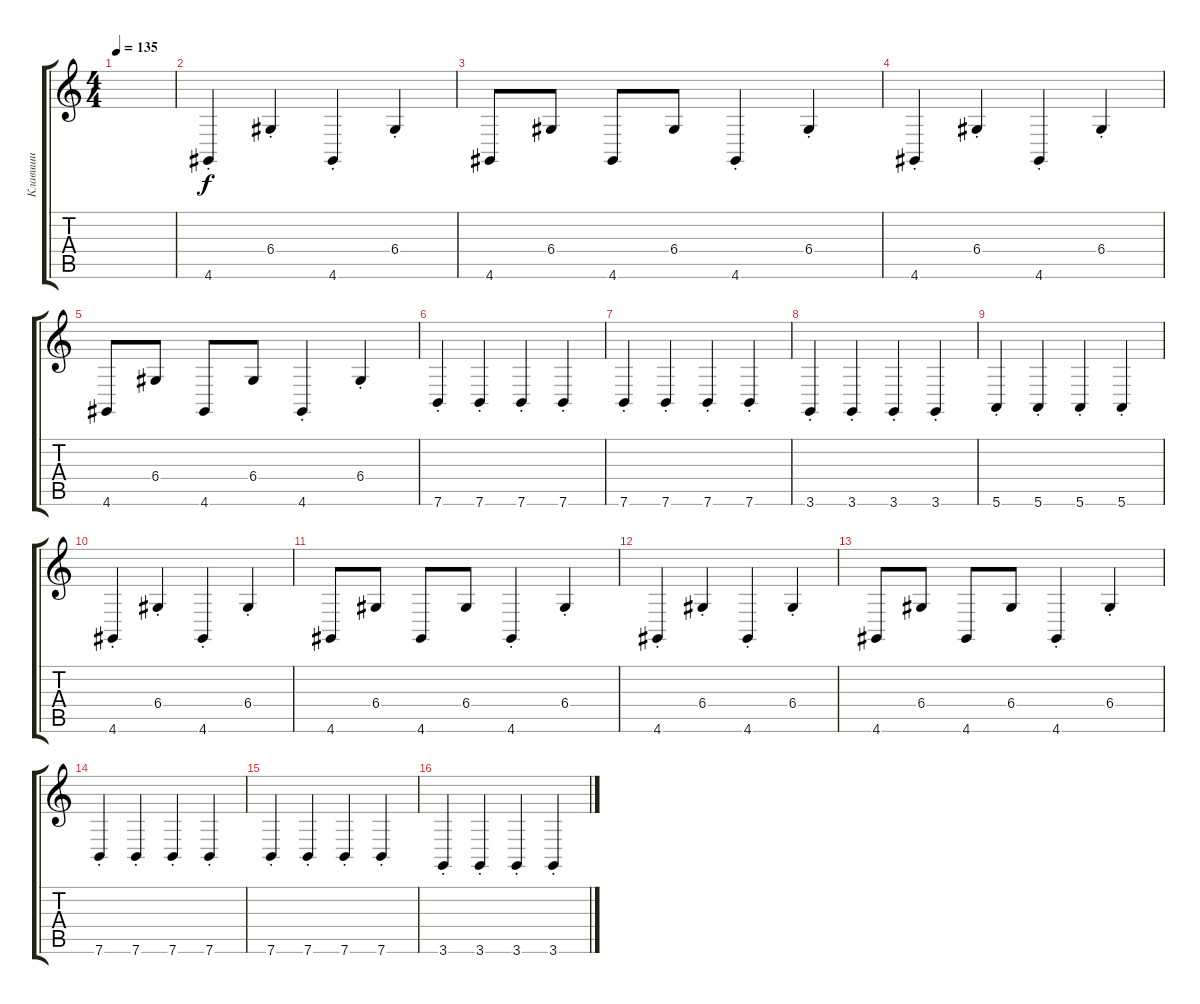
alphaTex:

\track ("Клавиши" "Клавиши") {instrument lead8bassandlead}
\staff {score tabs}
\tuning (E4 B3 G3 D3 A2 E2) {hide}
\ts (4 4)
\tempo 135
\clef g2
\ks c
|
4.6{st}.4 6.4{st}.4 4.6{st}.4 6.4{st}.4 |
4.6.8 6.4.8 4.6.8 6.4.8 4.6{st}.4 6.4{st}.4 |
4.6{st}.4 6.4{st}.4 4.6{st}.4 6.4{st}.4 |
4.6.8 6.4.8 4.6.8 6.4.8 4.6{st}.4 6.4{st}.4 |
7.6{st}.4 7.6{st}.4 7.6{st}.4 7.6{st}.4 |
7.6{st}.4 7.6{st}.4 7.6{st}.4 7.6{st}.4 |
3.6{st}.4 3.6{st}.4 3.6{st}.4 3.6{st}.4 |
5.6{st}.4 5.6{st}.4 5.6{st}.4 5.6{st}.4 |
4.6{st}.4 6.4{st}.4 4.6{st}.4 6.4{st}.4 |
4.6.8 6.4.8 4.6.8 6.4.8 4.6{st}.4 6.4{st}.4 |
4.6{st}.4 6.4{st}.4 4.6{st}.4 6.4{st}.4 |
4.6.8 6.4.8 4.6.8 6.4.8 4.6{st}.4 6.4{st}.4 |
7.6{st}.4 7.6{st}.4 7.6{st}.4 7.6{st}.4 |
7.6{st}.4 7.6{st}.4 7.6{st}.4 7.6{st}.4 |
3.6{st}.4 3.6{st}.4 3.6{st}.4 3.6{st}.4
